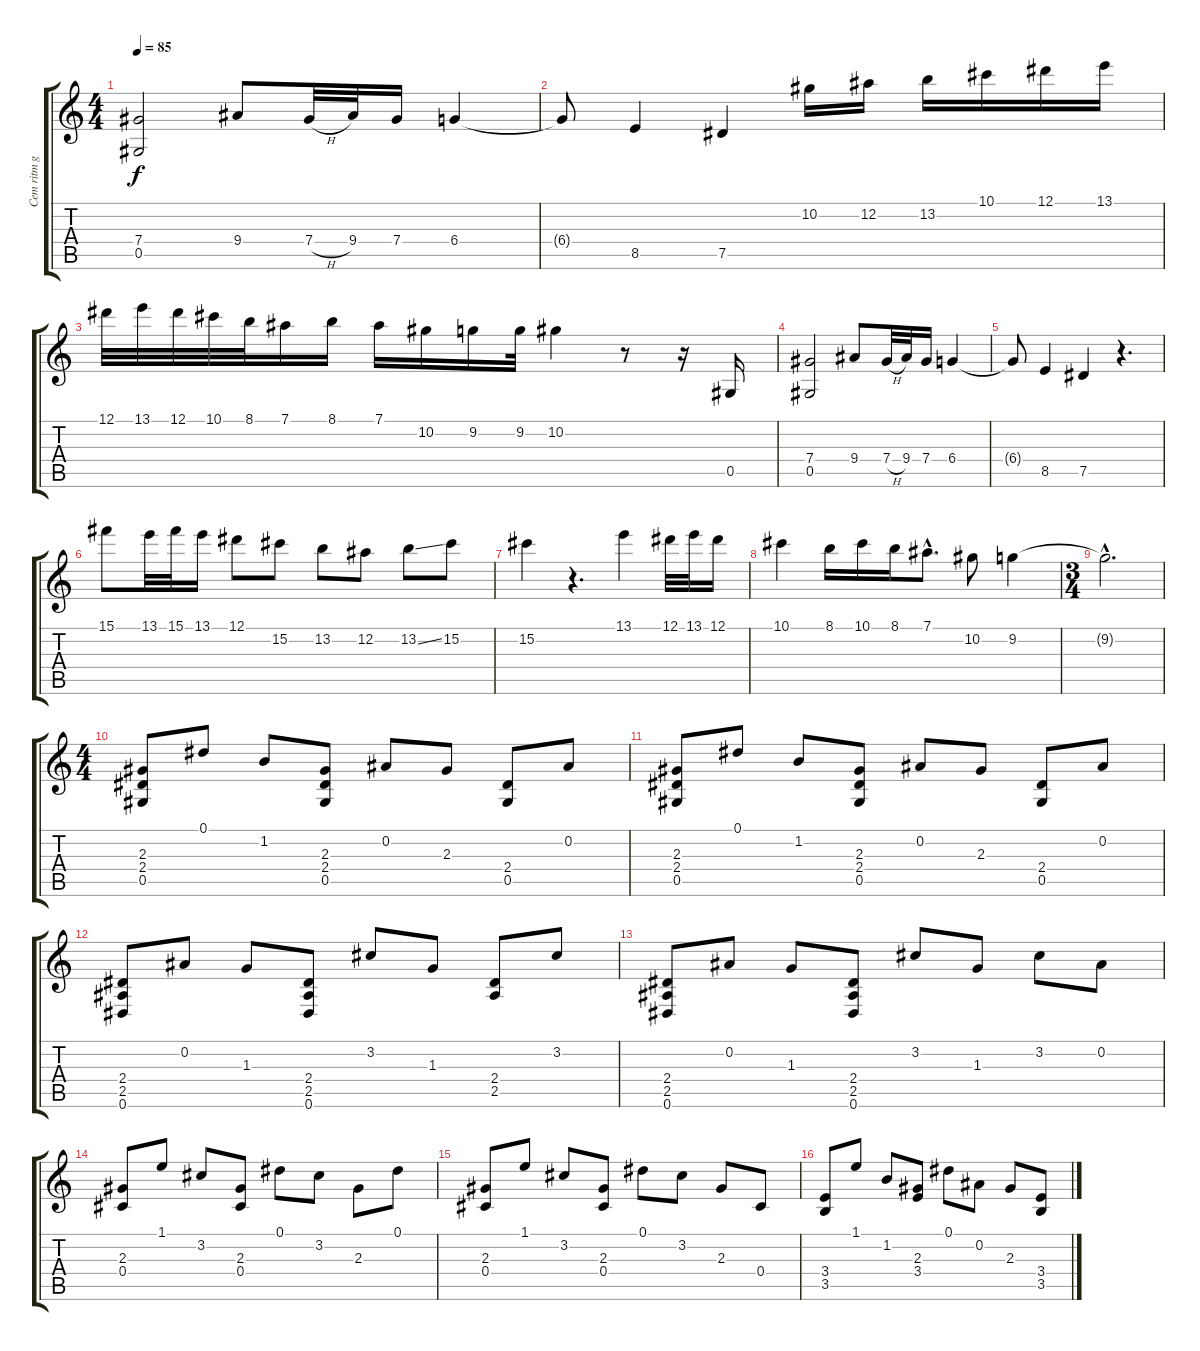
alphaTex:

\track ("Cem ritm gitar" "Cem ritm g") {instrument acousticguitarnylon}
\staff {score tabs}
\tuning (Eb4 Bb3 Gb3 Db3 Ab2 Eb2) {hide}
\ts (4 4)
\tempo 85
\tempo 80
\tempo 85
\clef g2
\ks c
(7.4 0.5).2{dy f instrument acousticguitarnylon} 9.4.8 7.4{h}.32 9.4.32 7.4.16 6.4.4 |
6.4{t}.8 8.5.4 7.5.4 10.2.16 12.2.16 13.2.16 10.1.16 12.1.16 13.1.16 |
12.1.32 13.1.32 12.1.32 10.1.32 8.1.32 7.1.16 8.1.16 7.1.16 10.2.16 9.2.16 9.2.32 10.2.4 r.8 r.16 0.5.16 |
(7.4 0.5).2 9.4.8 7.4{h}.32 9.4.32 7.4.16 6.4.4 |
6.4{t}.8 8.5.4 7.5.4 r.4{d} |
15.1.8 13.1.32 15.1.32 13.1.16 12.1.8 15.2.8 13.2.8 12.2.8 13.2{ss}.8 15.2.8 |
15.2.4 r.4{d} 13.1.4 12.1.32 13.1.32 12.1.16 |
10.1.4 8.1.16 10.1.16 8.1.16 7.1{hac}.8{d} 10.2.8 9.2.4 |
\ts (3 4)
9.2{hac t}.2{d} |
\ts (4 4)
(2.3 2.4 0.5).8 0.1.8 1.2.8 (2.3 2.4 0.5).8 0.2.8 2.3.8 (2.4 0.5).8 0.2.8 |
(2.3 2.4 0.5).8 0.1.8 1.2.8 (2.3 2.4 0.5).8 0.2.8 2.3.8 (2.4 0.5).8 0.2.8 |
(2.4 2.5 0.6).8 0.2.8 1.3.8 (2.4 2.5 0.6).8 3.2.8 1.3.8 (2.4 2.5).8 3.2.8 |
(2.4 2.5 0.6).8 0.2.8 1.3.8 (2.4 2.5 0.6).8 3.2.8 1.3.8 3.2.8 0.2.8 |
(2.3 0.4).8 1.1.8 3.2.8 (2.3 0.4).8 0.1.8 3.2.8 2.3.8 0.1.8 |
(2.3 0.4).8 1.1.8 3.2.8 (2.3 0.4).8 0.1.8 3.2.8 2.3.8 0.4.8 |
(3.4 3.5).8 1.1.8 1.2.8 (2.3 3.4).8 0.1.8 0.2.8 2.3.8 (3.4 3.5).8
